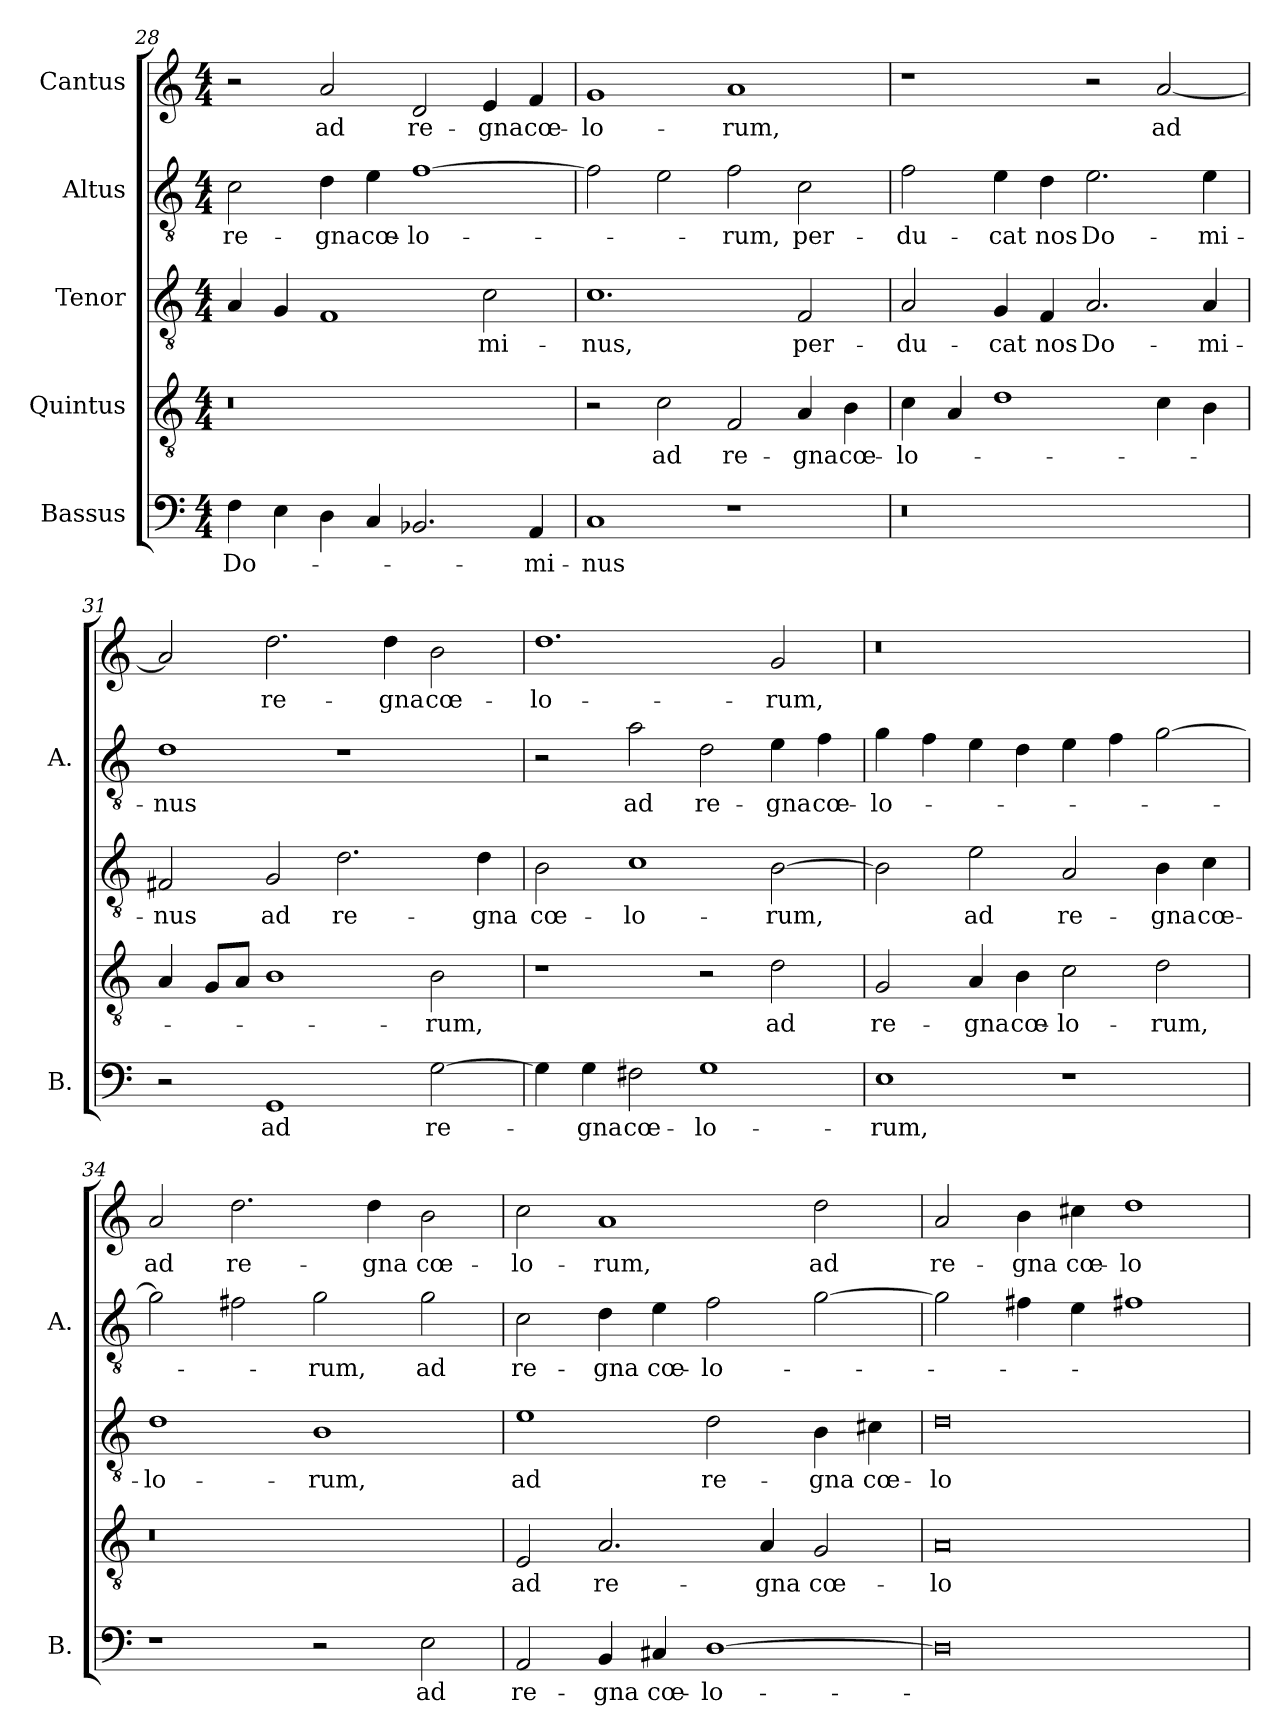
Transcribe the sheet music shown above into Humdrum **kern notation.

**kern	**text	**kern	**text	**kern	**text	**kern	**text	**kern	**text
*part5	*part5	*part4	*part4	*part3	*part3	*part2	*part2	*part1	*part1
*staff5	*staff5	*staff4	*staff4	*staff3	*staff3	*staff2	*staff2	*staff1	*staff1
*I"Bassus	*	*I"Quintus	*	*I"Tenor	*	*I"Altus	*	*I"Cantus	*
*I'B.	*	*	*	*	*	*I'A.	*	*	*
*clefF4	*	*clefGv2	*	*clefGv2	*	*clefGv2	*	*clefG2	*
*k[]	*	*k[]	*	*k[]	*	*k[]	*	*k[]	*
*C:	*	*C:	*	*C:	*	*C:	*	*C:	*
*M4/4	*	*M4/4	*	*M4/4	*	*M4/4	*	*M4/4	*
=28	=28	=28	=28	=28	=28	=28	=28	=28	=28
!	!	!LO:N:vis=0	!	!	!	!	!	!	!
4F\	Do-	1r	.	4A/	.	2c\	re-	2r	.
4E\	.	.	.	4G/	.	.	.	.	.
4D\	.	.	.	1F/	.	4d\	-gna	2a/	ad
4C/	.	.	.	.	.	4e\	cœ-	.	.
2.BB-X/	.	1ryy	.	.	.	[1f\	-lo-	2d/	re-
.	.	.	.	2c\	-mi-	.	.	4e/	-gna
4AA/	-mi-	.	.	.	.	.	.	4f/	cœ-
=29	=29	=29	=29	=29	=29	=29	=29	=29	=29
1C/	-nus	2r	.	1.c\	-nus,	2f\]	.	1g/	-lo-
.	.	2c\	ad	.	.	2e\	.	.	.
1r	.	2F/	re-	.	.	2f\	-rum,	1a/	-rum,
.	.	4A/	-gna	2F/	per-	2c\	per-	.	.
.	.	4B\	cœ-	.	.	.	.	.	.
=30	=30	=30	=30	=30	=30	=30	=30	=30	=30
!LO:N:vis=0	!	!	!	!	!	!	!	!	!
1r	.	4c\	-lo-	2A/	-du-	2f\	-du-	1r	.
.	.	4A/	.	.	.	.	.	.	.
.	.	1d\	.	4G/	-cat	4e\	-cat	.	.
.	.	.	.	4F/	nos	4d\	nos	.	.
1ryy	.	.	.	2.A/	Do-	2.e\	Do-	2r	.
.	.	4c\	.	.	.	.	.	[2a/	ad
.	.	4B\	.	4A/	-mi-	4e\	-mi-	.	.
=31	=31	=31	=31	=31	=31	=31	=31	=31	=31
2r	.	4A/	.	2F#X/	-nus	1d\	-nus	2a/]	.
.	.	8G/L	.	.	.	.	.	.	.
.	.	8A/J	.	.	.	.	.	.	.
1GG/	ad	1B\	.	2G/	ad	.	.	2.dd\	re-
.	.	.	.	2.d\	re-	1r	.	.	.
.	.	.	.	.	.	.	.	4dd\	-gna
[2G\	re-	2B\	-rum,	.	.	.	.	2b\	cœ-
.	.	.	.	4d\	-gna	.	.	.	.
=32	=32	=32	=32	=32	=32	=32	=32	=32	=32
4G\]	.	1r	.	2B\	cœ-	2r	.	1.dd\	-lo-
4G\	-gna	.	.	.	.	.	.	.	.
2F#X\	cœ-	.	.	1c\	-lo-	2a\	ad	.	.
1G\	-lo-	2r	.	.	.	2d\	re-	.	.
.	.	2d\	ad	[2B\	-rum,	4e\	-gna	2g/	-rum,
.	.	.	.	.	.	4f\	cœ-	.	.
=33	=33	=33	=33	=33	=33	=33	=33	=33	=33
!	!	!	!	!	!	!	!	!LO:N:vis=0	!
1E\	-rum,	2G/	re-	2B\]	.	4g\	-lo-	1r	.
.	.	.	.	.	.	4f\	.	.	.
.	.	4A/	-gna	2e\	ad	4e\	.	.	.
.	.	4B\	cœ-	.	.	4d\	.	.	.
1r	.	2c\	-lo-	2A/	re-	4e\	.	1ryy	.
.	.	.	.	.	.	4f\	.	.	.
.	.	2d\	-rum,	4B\	-gna	[2g\	.	.	.
.	.	.	.	4c\	cœ-	.	.	.	.
=34	=34	=34	=34	=34	=34	=34	=34	=34	=34
!	!	!LO:N:vis=0	!	!	!	!	!	!	!
1r	.	1r	.	1d\	-lo-	2g\]	.	2a/	ad
.	.	.	.	.	.	2f#X\	.	2.dd\	re-
2r	.	1ryy	.	1B\	-rum,	2g\	-rum,	.	.
.	.	.	.	.	.	.	.	4dd\	-gna
2E\	ad	.	.	.	.	2g\	ad	2b\	cœ-
=35	=35	=35	=35	=35	=35	=35	=35	=35	=35
2AA/	re-	2E/	ad	1e\	ad	2c\	re-	2cc\	-lo-
4BB/	-gna	2.A/	re-	.	.	4d\	-gna	1a/	-rum,
4C#X/	cœ-	.	.	.	.	4e\	cœ-	.	.
[1D\	-lo-	.	.	2d\	re-	2f\	-lo-	.	.
.	.	4A/	-gna	.	.	.	.	.	.
.	.	2G/	cœ-	4B\	-gna	[2g\	.	2dd\	ad
.	.	.	.	4c#X\	cœ-	.	.	.	.
=36	=36	=36	=36	=36	=36	=36	=36	=36	=36
0D\]	.	0A/	-lo-	0d\	-lo-	2g\]	.	2a/	re-
.	.	.	.	.	.	4f#X\	.	4b\	-gna
.	.	.	.	.	.	4e\	.	4cc#X\	cœ-
.	.	.	.	.	.	1f#X\	.	1dd\	-lo-
=	=	=	=	=	=	=	=	=	=
*-	*-	*-	*-	*-	*-	*-	*-	*-	*-
